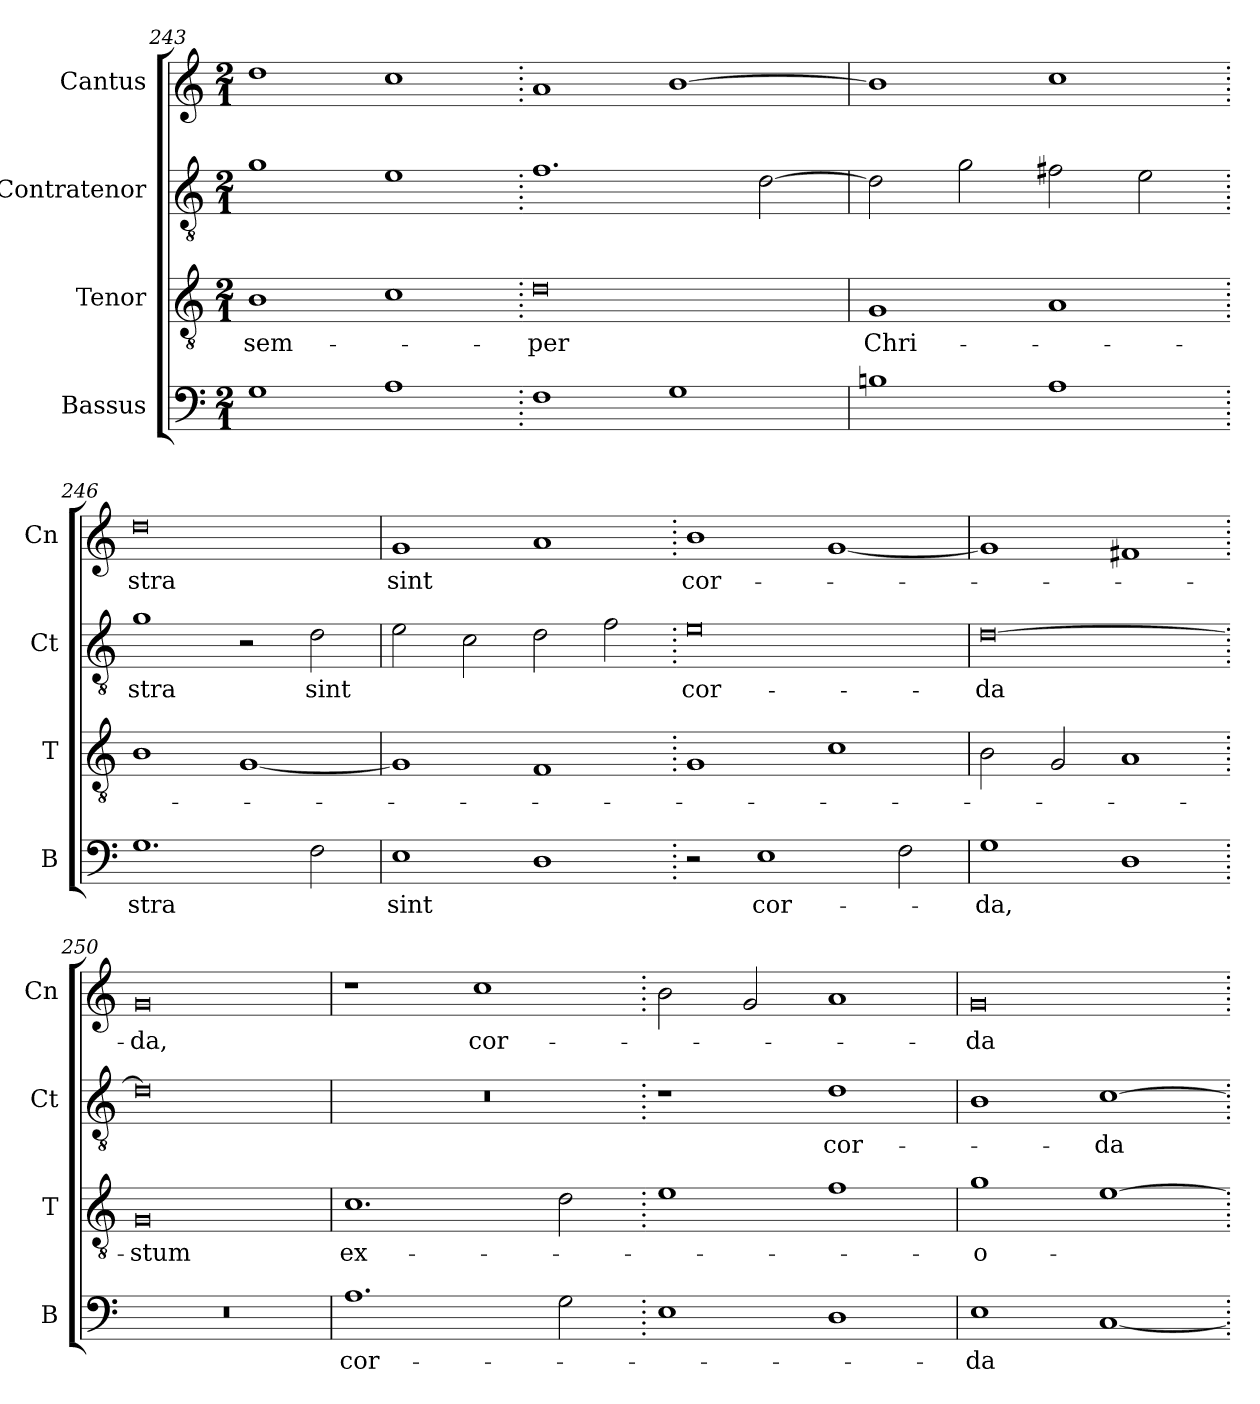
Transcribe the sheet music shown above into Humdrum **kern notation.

**kern	**text	**kern	**text	**kern	**text	**kern	**text
*part4	*part4	*part3	*part3	*part2	*part2	*part1	*part1
*staff4	*staff4	*staff3	*staff3	*staff2	*staff2	*staff1	*staff1
*I"Bassus	*	*I"Tenor	*	*I"Contratenor	*	*I"Cantus	*
*I'B	*	*I'T	*	*I'Ct	*	*I'Cn	*
*clefF4	*	*clefGv2	*	*clefGv2	*	*clefG2	*
*k[]	*	*k[]	*	*k[]	*	*k[]	*
*M2/1	*	*M2/1	*	*M2/1	*	*M2/1	*
=243	=243	=243	=243	=243	=243	=243	=243
1G	.	1B	sem-	1g	.	1dd	.
1A	.	1c	.	1e	.	1cc	.
=244.	=244.	=244.	=244.	=244.	=244.	=244.	=244.
1F	.	0d	-per	1.f	.	1a	.
1G	.	.	.	.	.	[1b	.
.	.	.	.	[2d\	.	.	.
=245	=245	=245	=245	=245	=245	=245	=245
1Bn	.	1G	Chri-	2d\]	.	1b]	.
.	.	.	.	2g\	.	.	.
1A	.	1A	.	2f#X\	.	1cc	.
.	.	.	.	2e\	.	.	.
=246.	=246.	=246.	=246.	=246.	=246.	=246.	=246.
1.G	-stra	1B	.	1g	-stra	0dd	-stra
.	.	[1G	.	2r	.	.	.
2F\	.	.	.	2d\	sint	.	.
=247	=247	=247	=247	=247	=247	=247	=247
1E	sint	1G]	.	2e\	.	1g	sint
.	.	.	.	2c\	.	.	.
1D	.	1F	.	2d\	.	1a	.
.	.	.	.	2f\	.	.	.
=248.	=248.	=248.	=248.	=248.	=248.	=248.	=248.
2r	.	1G	.	0e	cor-	1b	cor-
1E	cor-	.	.	.	.	.	.
.	.	1c	.	.	.	[1g	.
2F\	.	.	.	.	.	.	.
=249	=249	=249	=249	=249	=249	=249	=249
1G	-da,	2B\	.	[0d	-da	1g]	.
.	.	2G/	.	.	.	.	.
1D	.	1A	.	.	.	1f#X	.
=250.	=250.	=250.	=250.	=250.	=250.	=250.	=250.
0r	.	0G	-stum	0d]	.	0g	-da,
=251	=251	=251	=251	=251	=251	=251	=251
1.A	cor-	1.c	ex-	0r	.	1r	.
.	.	.	.	.	.	1cc	cor-
2G\	.	2d\	.	.	.	.	.
=252.	=252.	=252.	=252.	=252.	=252.	=252.	=252.
1E	.	1e	.	1r	.	2b\	.
.	.	.	.	.	.	2g/	.
1D	.	1f	.	1d	cor-	1a	.
=253	=253	=253	=253	=253	=253	=253	=253
1E	-da	1g	-o-	1B	.	0g	-da
[1C	.	[1e	.	[1c	-da	.	.
=.	=.	=.	=.	=.	=.	=.	=.
*-	*-	*-	*-	*-	*-	*-	*-
